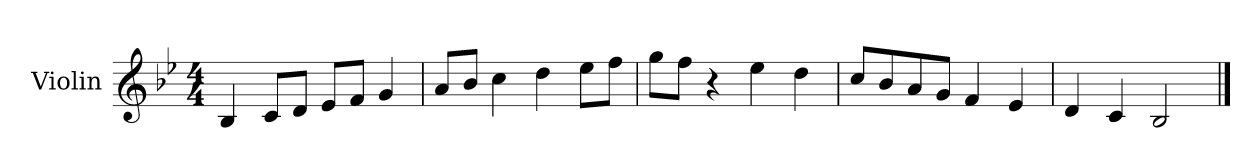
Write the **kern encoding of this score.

**kern
*part1
*staff1
*I"Violin
*I'Vln.
*clefG2
*k[b-e-]
*B-:
*M4/4
=1
4B-/
8c/L
8d/J
8e-/L
8f/J
4g/
=2
8a/L
8b-/J
4cc\
4dd\
8ee-\L
8ff\J
=3
8gg\L
8ff\J
4r
4ee-\
4dd\
!!LO:LB:g=z
=4
8cc/L
8b-/
8a/
8g/J
4f/
4e-/
=5
4d/
4c/
2B-/
==
*-
